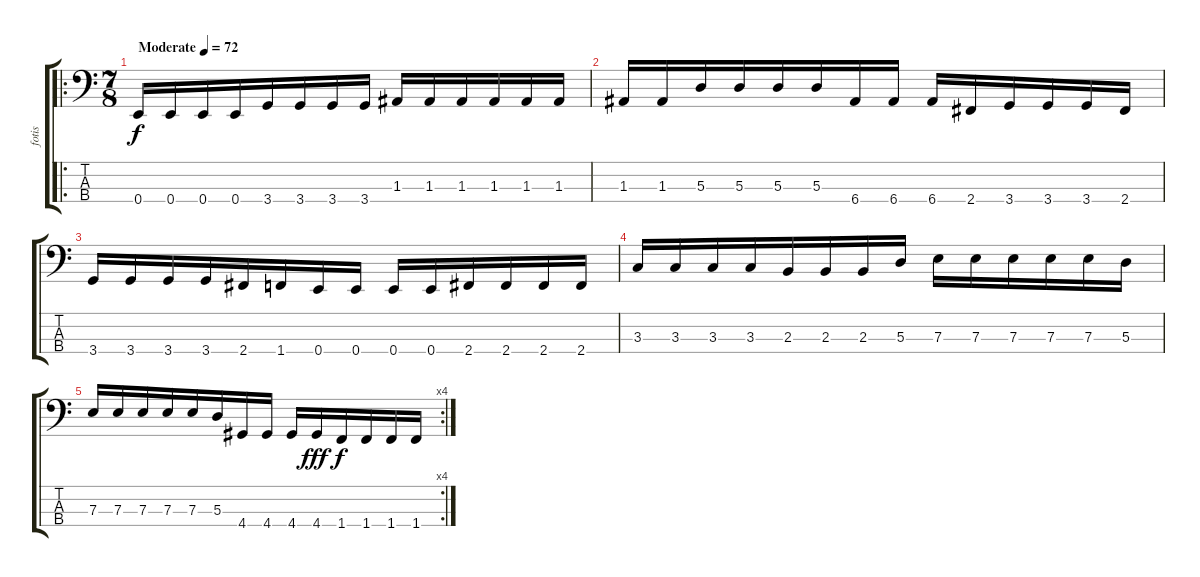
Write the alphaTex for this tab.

\track ("fotis" "fotis") {instrument electricbasspick}
\staff {score tabs}
\tuning (G2 D2 A1 E1) {hide}
\ro
\ts (7 8)
\tempo (72 "Moderate")
\clef f4
\ks c
0.4.16{dy f instrument electricbasspick} 0.4.16 0.4.16 0.4.16 3.4.16 3.4.16 3.4.16 3.4.16 1.3.16 1.3.16 1.3.16 1.3.16 1.3.16 1.3.16 |
1.3.16 1.3.16 5.3.16 5.3.16 5.3.16 5.3.16 6.4.16 6.4.16 6.4.16 2.4.16 3.4.16 3.4.16 3.4.16 2.4.16 |
3.4.16 3.4.16 3.4.16 3.4.16 2.4.16 1.4.16 0.4.16 0.4.16 0.4.16 0.4.16 2.4.16 2.4.16 2.4.16 2.4.16 |
3.3.16 3.3.16 3.3.16 3.3.16 2.3.16 2.3.16 2.3.16 5.3.16 7.3.16 7.3.16 7.3.16 7.3.16 7.3.16 5.3.16 |
\rc 4
7.3.16 7.3.16 7.3.16 7.3.16 7.3.16 5.3.16 4.4.16 4.4.16 4.4.16 4.4.16{dy fff} 1.4.16{dy f} 1.4.16 1.4.16 1.4.16
